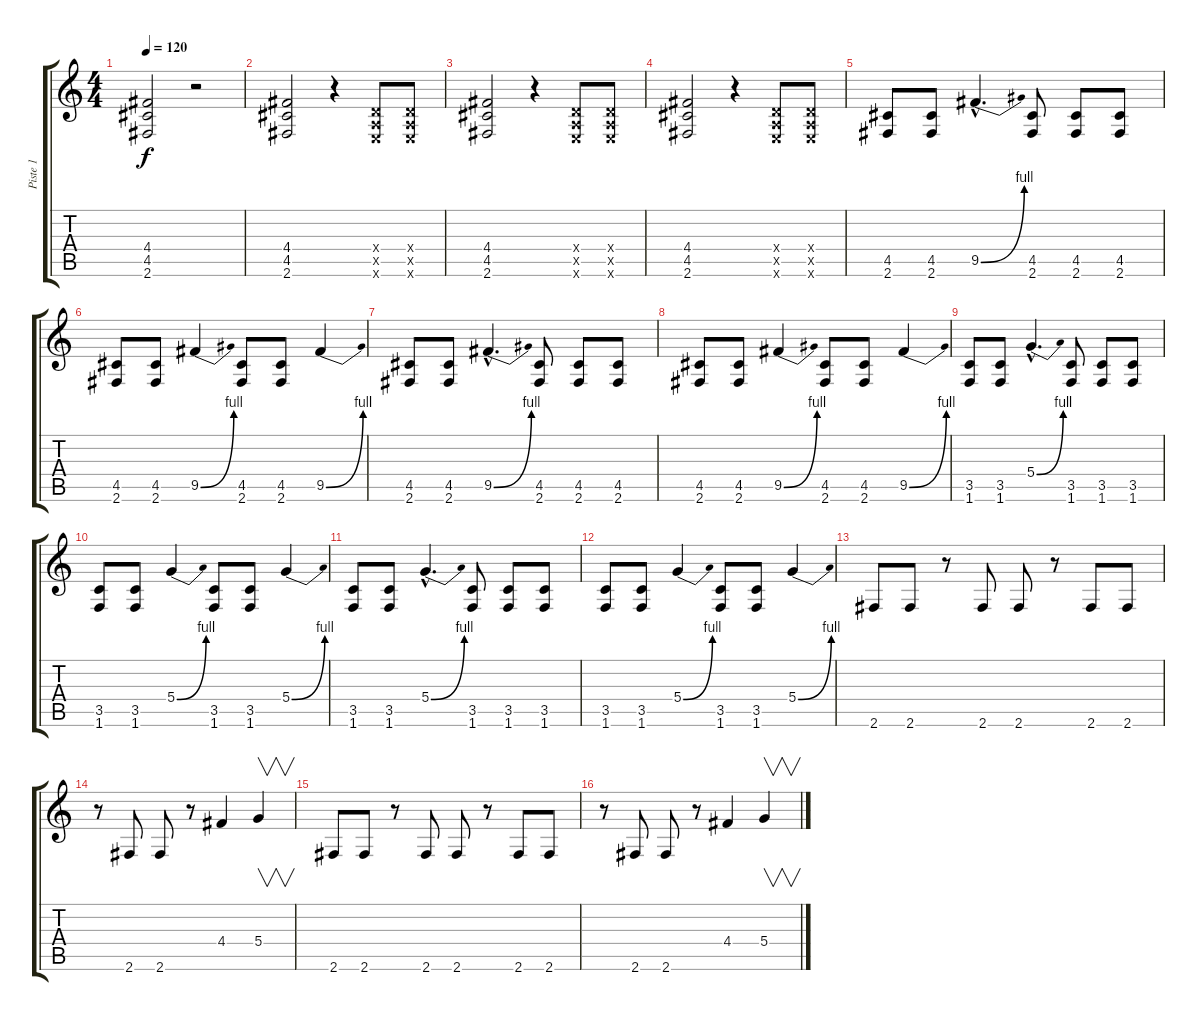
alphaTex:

\track ("Piste 1" "Piste 1") {instrument distortionguitar}
\staff {score tabs}
\tuning (E4 B3 G3 D3 A2 E2) {hide}
\ts (4 4)
\tempo 120
\clef g2
\ks c
(4.4 4.5 2.6).2{dy f instrument distortionguitar} r.2 |
(4.4 4.5 2.6).2 r.4 (0.4{x} 0.5{x} 0.6{x}).8 (0.4{x} 0.5{x} 0.6{x}).8 |
(4.4 4.5 2.6).2 r.4 (0.4{x} 0.5{x} 0.6{x}).8 (0.4{x} 0.5{x} 0.6{x}).8 |
(4.4 4.5 2.6).2 r.4 (0.4{x} 0.5{x} 0.6{x}).8 (0.4{x} 0.5{x} 0.6{x}).8 |
(4.5 2.6).8 (4.5 2.6).8 9.5{be (bend 0 0 60 4) hac}.4{d} (4.5 2.6).8 (4.5 2.6).8 (4.5 2.6).8 |
(4.5 2.6).8 (4.5 2.6).8 9.5{be (bend 0 0 60 4)}.4 (4.5 2.6).8 (4.5 2.6).8 9.5{be (bend 0 0 60 4)}.4 |
(4.5 2.6).8 (4.5 2.6).8 9.5{be (bend 0 0 60 4) hac}.4{d} (4.5 2.6).8 (4.5 2.6).8 (4.5 2.6).8 |
(4.5 2.6).8 (4.5 2.6).8 9.5{be (bend 0 0 60 4)}.4 (4.5 2.6).8 (4.5 2.6).8 9.5{be (bend 0 0 60 4)}.4 |
(3.5 1.6).8 (3.5 1.6).8 5.4{be (bend 0 0 60 4) hac}.4{d} (3.5 1.6).8 (3.5 1.6).8 (3.5 1.6).8 |
(3.5 1.6).8 (3.5 1.6).8 5.4{be (bend 0 0 60 4)}.4 (3.5 1.6).8 (3.5 1.6).8 5.4{be (bend 0 0 60 4)}.4 |
(3.5 1.6).8 (3.5 1.6).8 5.4{be (bend 0 0 60 4) hac}.4{d} (3.5 1.6).8 (3.5 1.6).8 (3.5 1.6).8 |
(3.5 1.6).8 (3.5 1.6).8 5.4{be (bend 0 0 60 4)}.4 (3.5 1.6).8 (3.5 1.6).8 5.4{be (bend 0 0 60 4)}.4 |
2.6.8 2.6.8 r.8 2.6.8 2.6.8 r.8 2.6.8 2.6.8 |
r.8 2.6.8 2.6.8 r.8 4.4.4 5.4.4{v} |
2.6.8 2.6.8 r.8 2.6.8 2.6.8 r.8 2.6.8 2.6.8 |
r.8 2.6.8 2.6.8 r.8 4.4.4 5.4.4{v}
